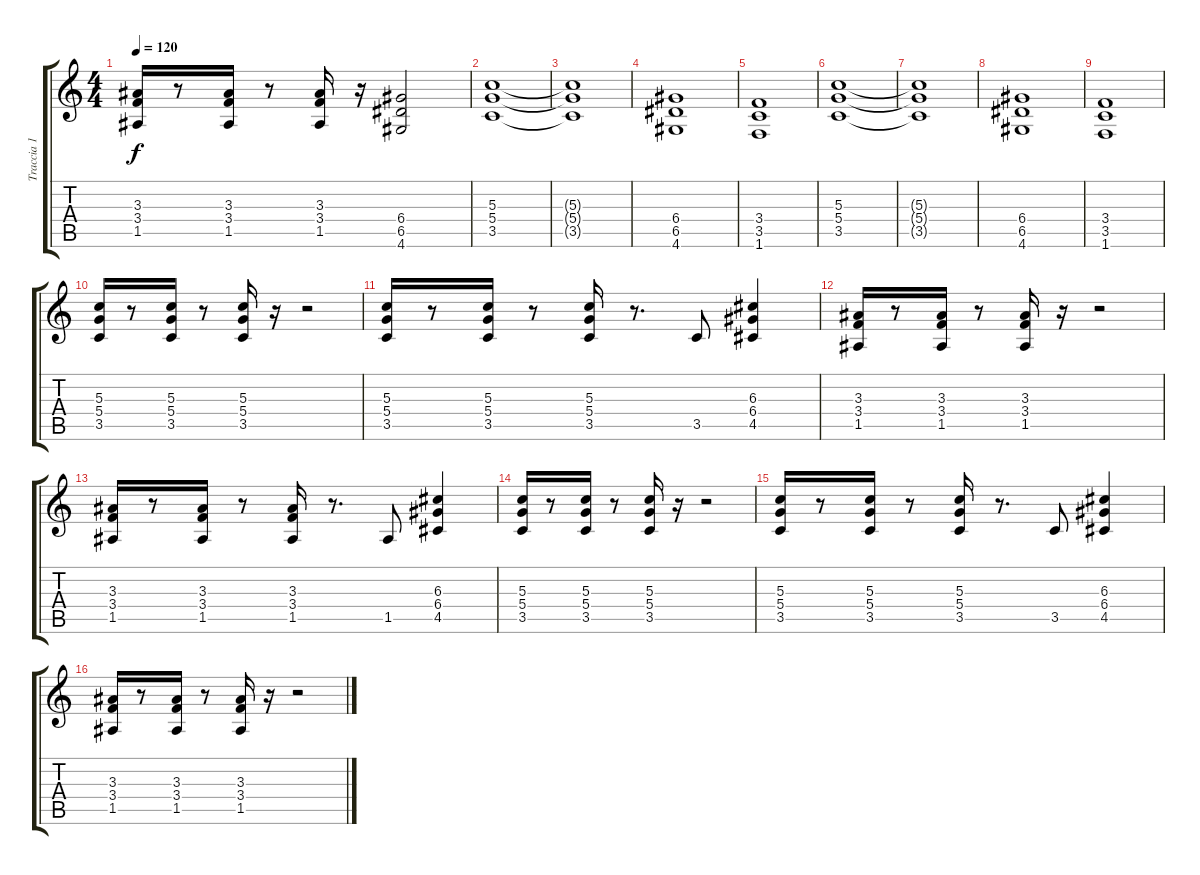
\track ("Traccia 1" "Traccia 1") {instrument overdrivenguitar}
\staff {score tabs}
\tuning (E4 B3 G3 D3 A2 E2) {hide}
\ts (4 4)
\tempo 120
\clef g2
\ks c
(3.3 3.4 1.5).16{dy f} r.8 (3.3 3.4 1.5).16 r.8 (3.3 3.4 1.5).16 r.16 (6.4 6.5 4.6).2 |
(5.3 5.4 3.5).1 |
(5.3{t} 5.4{t} 3.5{t}).1 |
(6.4 6.5 4.6).1 |
(3.4 3.5 1.6).1 |
(5.3 5.4 3.5).1 |
(5.3{t} 5.4{t} 3.5{t}).1 |
(6.4 6.5 4.6).1 |
(3.4 3.5 1.6).1 |
(5.3 5.4 3.5).16 r.8 (5.3 5.4 3.5).16 r.8 (5.3 5.4 3.5).16 r.16 r.2 |
(5.3 5.4 3.5).16 r.8 (5.3 5.4 3.5).16 r.8 (5.3 5.4 3.5).16 r.8{d} 3.5.8 (6.3 6.4 4.5).4 |
(3.3 3.4 1.5).16 r.8 (3.3 3.4 1.5).16 r.8 (3.3 3.4 1.5).16 r.16 r.2 |
(3.3 3.4 1.5).16 r.8 (3.3 3.4 1.5).16 r.8 (3.3 3.4 1.5).16 r.8{d} 1.5.8 (6.3 6.4 4.5).4 |
(5.3 5.4 3.5).16 r.8 (5.3 5.4 3.5).16 r.8 (5.3 5.4 3.5).16 r.16 r.2 |
(5.3 5.4 3.5).16 r.8 (5.3 5.4 3.5).16 r.8 (5.3 5.4 3.5).16 r.8{d} 3.5.8 (6.3 6.4 4.5).4 |
(3.3 3.4 1.5).16 r.8 (3.3 3.4 1.5).16 r.8 (3.3 3.4 1.5).16 r.16 r.2
